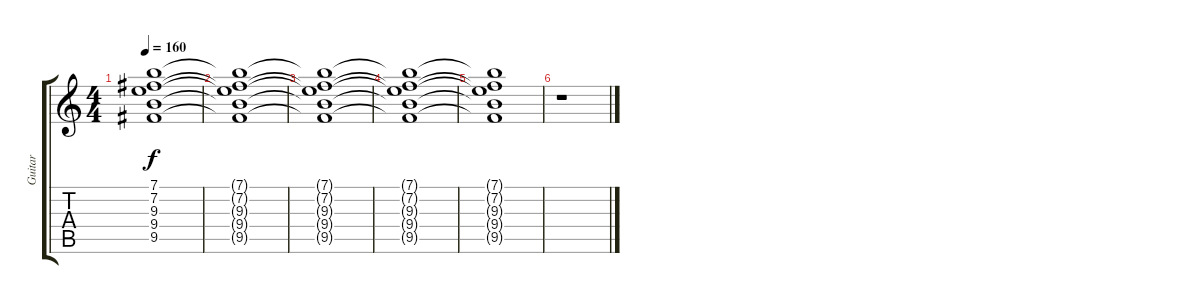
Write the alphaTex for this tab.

\track ("Guitar" "Guitar") {instrument electricguitarclean}
\staff {score tabs}
\tuning (E4 B3 G3 D3 A2 E2) {hide}
\ts (4 4)
\tempo 160
\clef g2
\ks c
(7.1{t} 7.2{t} 9.3{t} 9.4{t} 9.5{t}).1{dy f} |
(7.1{t} 7.2{t} 9.3{t} 9.4{t} 9.5{t}).1 |
(7.1{t} 7.2{t} 9.3{t} 9.4{t} 9.5{t}).1 |
(7.1{t} 7.2{t} 9.3{t} 9.4{t} 9.5{t}).1 |
(7.1{t} 7.2{t} 9.3{t} 9.4{t} 9.5{t}).1 |
r.1
